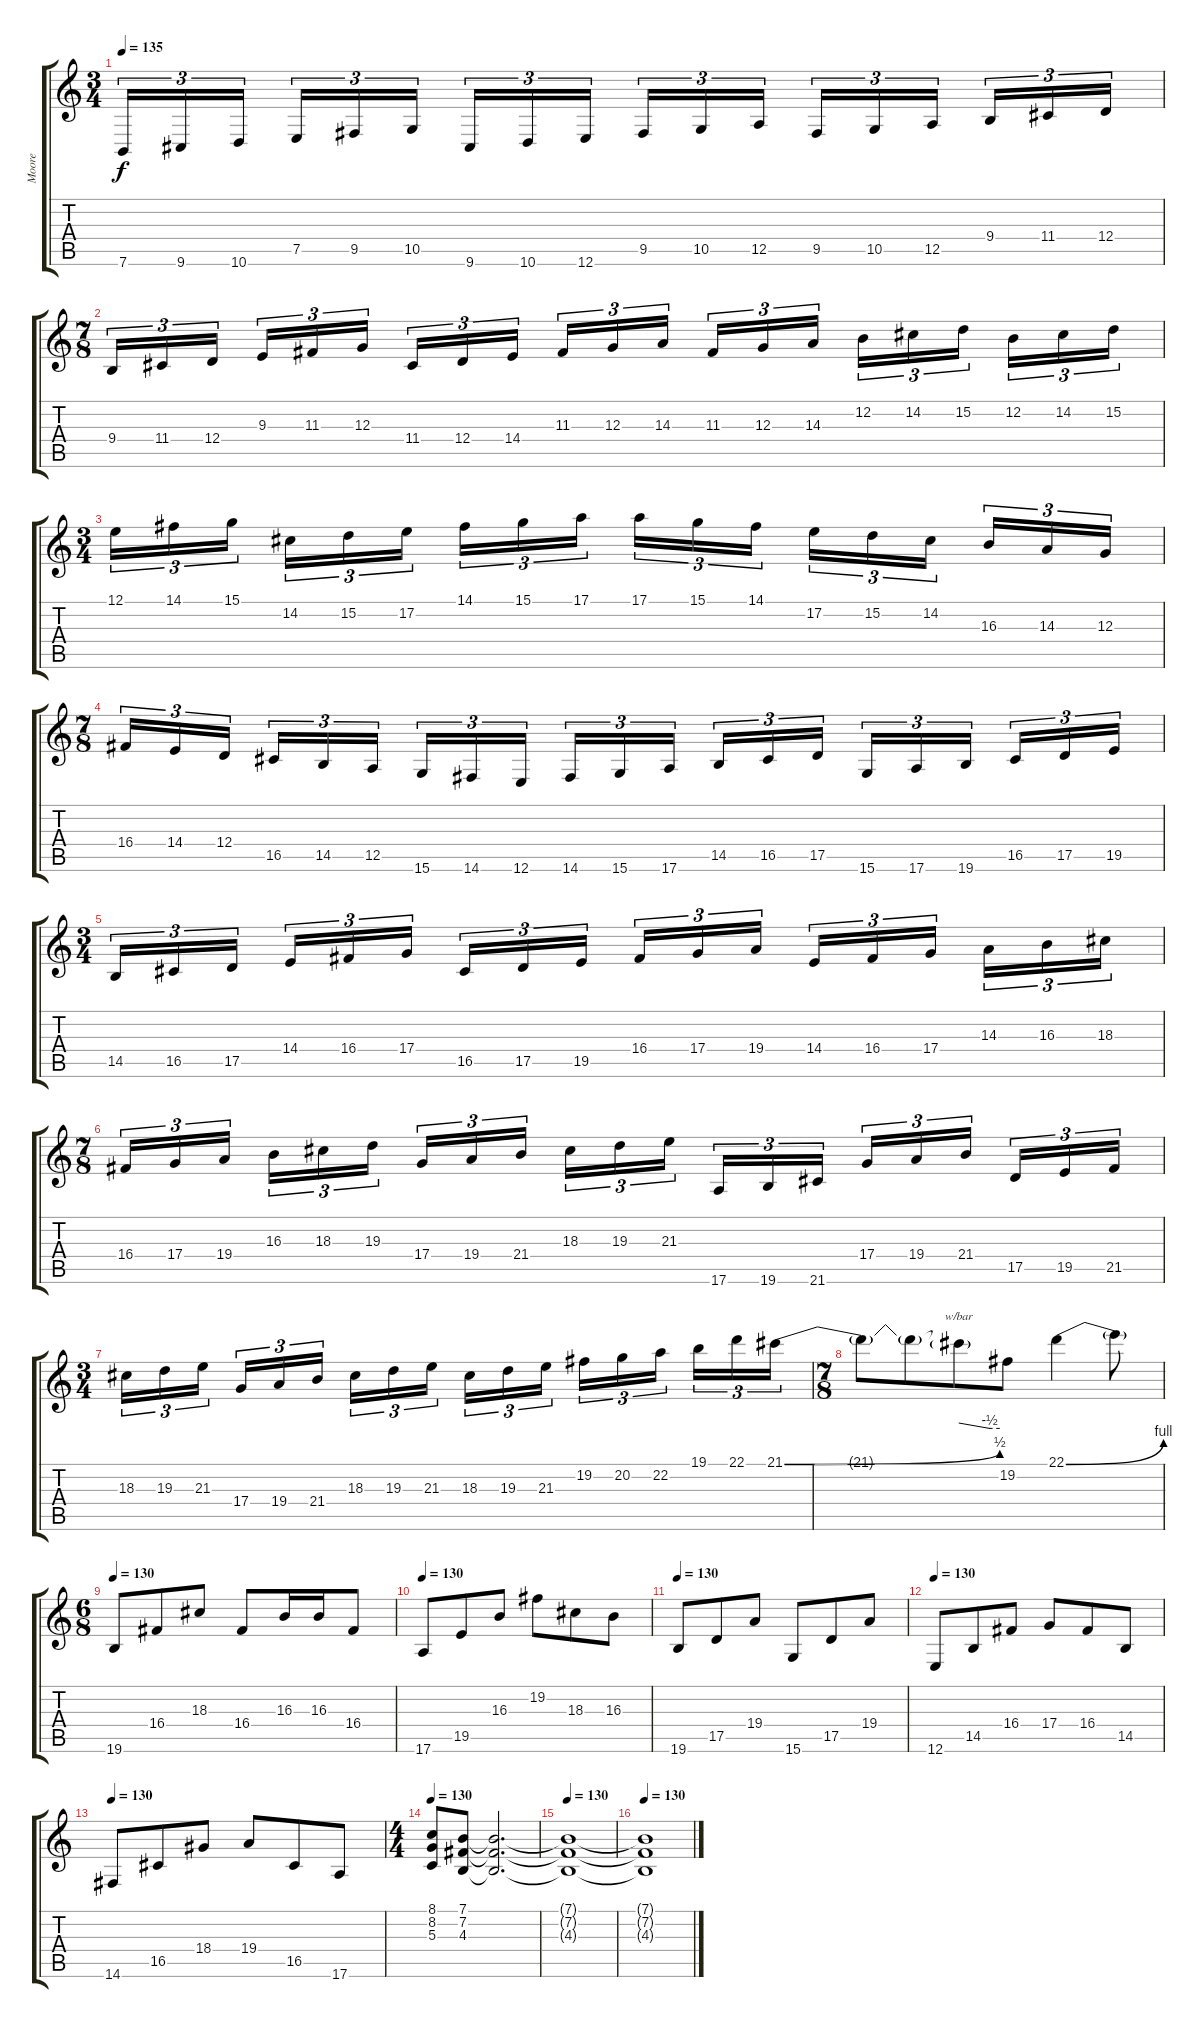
\track ("Moore" "Moore") {instrument rockorgan}
\staff {score tabs}
\tuning (E4 B3 G3 D3 A2 E2) {hide}
\ts (3 4)
\tempo 135
\clef g2
\ks c
7.6.16{tu (3 2) dy f volume 13 balance 0 instrument lead1square} 9.6.16{tu (3 2)} 10.6.16{tu (3 2) beam splitsecondary} 7.5.16{tu (3 2)} 9.5.16{tu (3 2)} 10.5.16{tu (3 2)} 9.6.16{tu (3 2)} 10.6.16{tu (3 2)} 12.6.16{tu (3 2) beam splitsecondary} 9.5.16{tu (3 2)} 10.5.16{tu (3 2)} 12.5.16{tu (3 2)} 9.5.16{tu (3 2)} 10.5.16{tu (3 2)} 12.5.16{tu (3 2) beam splitsecondary} 9.4.16{tu (3 2)} 11.4.16{tu (3 2)} 12.4.16{tu (3 2)} |
\ts (7 8)
9.4.16{tu (3 2)} 11.4.16{tu (3 2)} 12.4.16{tu (3 2)} 9.3.16{tu (3 2)} 11.3.16{tu (3 2)} 12.3.16{tu (3 2)} 11.4.16{tu (3 2)} 12.4.16{tu (3 2)} 14.4.16{tu (3 2)} 11.3.16{tu (3 2)} 12.3.16{tu (3 2)} 14.3.16{tu (3 2)} 11.3.16{tu (3 2)} 12.3.16{tu (3 2)} 14.3.16{tu (3 2)} 12.2.16{tu (3 2)} 14.2.16{tu (3 2)} 15.2.16{tu (3 2)} 12.2.16{tu (3 2)} 14.2.16{tu (3 2)} 15.2.16{tu (3 2)} |
\ts (3 4)
12.1.16{tu (3 2)} 14.1.16{tu (3 2)} 15.1.16{tu (3 2) beam splitsecondary} 14.2.16{tu (3 2)} 15.2.16{tu (3 2)} 17.2.16{tu (3 2)} 14.1.16{tu (3 2)} 15.1.16{tu (3 2)} 17.1.16{tu (3 2) beam splitsecondary} 17.1.16{tu (3 2)} 15.1.16{tu (3 2)} 14.1.16{tu (3 2)} 17.2.16{tu (3 2)} 15.2.16{tu (3 2)} 14.2.16{tu (3 2) beam splitsecondary} 16.3.16{tu (3 2)} 14.3.16{tu (3 2)} 12.3.16{tu (3 2)} |
\ts (7 8)
16.4.16{tu (3 2)} 14.4.16{tu (3 2)} 12.4.16{tu (3 2)} 16.5.16{tu (3 2)} 14.5.16{tu (3 2)} 12.5.16{tu (3 2)} 15.6.16{tu (3 2)} 14.6.16{tu (3 2)} 12.6.16{tu (3 2)} 14.6.16{tu (3 2)} 15.6.16{tu (3 2)} 17.6.16{tu (3 2)} 14.5.16{tu (3 2)} 16.5.16{tu (3 2)} 17.5.16{tu (3 2)} 15.6.16{tu (3 2)} 17.6.16{tu (3 2)} 19.6.16{tu (3 2)} 16.5.16{tu (3 2)} 17.5.16{tu (3 2)} 19.5.16{tu (3 2)} |
\ts (3 4)
14.5.16{tu (3 2)} 16.5.16{tu (3 2)} 17.5.16{tu (3 2) beam splitsecondary} 14.4.16{tu (3 2)} 16.4.16{tu (3 2)} 17.4.16{tu (3 2)} 16.5.16{tu (3 2)} 17.5.16{tu (3 2)} 19.5.16{tu (3 2) beam splitsecondary} 16.4.16{tu (3 2)} 17.4.16{tu (3 2)} 19.4.16{tu (3 2)} 14.4.16{tu (3 2)} 16.4.16{tu (3 2)} 17.4.16{tu (3 2) beam splitsecondary} 14.3.16{tu (3 2)} 16.3.16{tu (3 2)} 18.3.16{tu (3 2)} |
\ts (7 8)
16.4.16{tu (3 2)} 17.4.16{tu (3 2)} 19.4.16{tu (3 2)} 16.3.16{tu (3 2)} 18.3.16{tu (3 2)} 19.3.16{tu (3 2)} 17.4.16{tu (3 2)} 19.4.16{tu (3 2)} 21.4.16{tu (3 2)} 18.3.16{tu (3 2)} 19.3.16{tu (3 2)} 21.3.16{tu (3 2)} 17.6.16{tu (3 2)} 19.6.16{tu (3 2)} 21.6.16{tu (3 2)} 17.4.16{tu (3 2)} 19.4.16{tu (3 2)} 21.4.16{tu (3 2)} 17.5.16{tu (3 2)} 19.5.16{tu (3 2)} 21.5.16{tu (3 2)} |
\ts (3 4)
18.3.16{tu (3 2)} 19.3.16{tu (3 2)} 21.3.16{tu (3 2) beam splitsecondary} 17.4.16{tu (3 2)} 19.4.16{tu (3 2)} 21.4.16{tu (3 2)} 18.3.16{tu (3 2)} 19.3.16{tu (3 2)} 21.3.16{tu (3 2) beam splitsecondary} 18.3.16{tu (3 2)} 19.3.16{tu (3 2)} 21.3.16{tu (3 2)} 19.2.16{tu (3 2)} 20.2.16{tu (3 2)} 22.2.16{tu (3 2) beam splitsecondary} 19.1.16{tu (3 2)} 22.1.16{tu (3 2)} 21.1{be (bend 0 0 60 2)}.16{tu (3 2)} |
\ts (7 8)
21.1{t}.8 21.1{t}.8 21.1{t}.8{tbe (custom default 0 0 45 -2 60 -2)} 19.2.8 22.1{be (bend 0 0 60 4)}.4 22.1{t}.8 |
\ts (6 8)
\tempo 130
19.6.8{instrument synthstrings2} 16.4.8 18.3.8 16.4.8 16.3.16 16.3.16 16.4.8 |
\tempo 130
17.6.8{instrument synthstrings2} 19.5.8 16.3.8 19.2.8 18.3.8 16.3.8 |
\tempo 130
19.6.8{instrument synthstrings2} 17.5.8 19.4.8 15.6.8 17.5.8 19.4.8 |
\tempo 130
12.6.8{instrument synthstrings2} 14.5.8 16.4.8 17.4.8 16.4.8 14.5.8 |
\tempo 130
14.6.8{instrument synthstrings2} 16.5.8 18.4.8 19.4.8 16.5.8 17.6.8 |
\ts (4 4)
\tempo 130
(8.1 8.2 5.3).8{instrument synthstrings2} (7.1 7.2 4.3).8 (7.1{t} 7.2{t} 4.3{t}).2{d} |
\tempo 130
(7.1{t} 7.2{t} 4.3{t}).1{instrument synthstrings2} |
\tempo 130
(7.1{t} 7.2{t} 4.3{t}).1{instrument synthstrings2}
